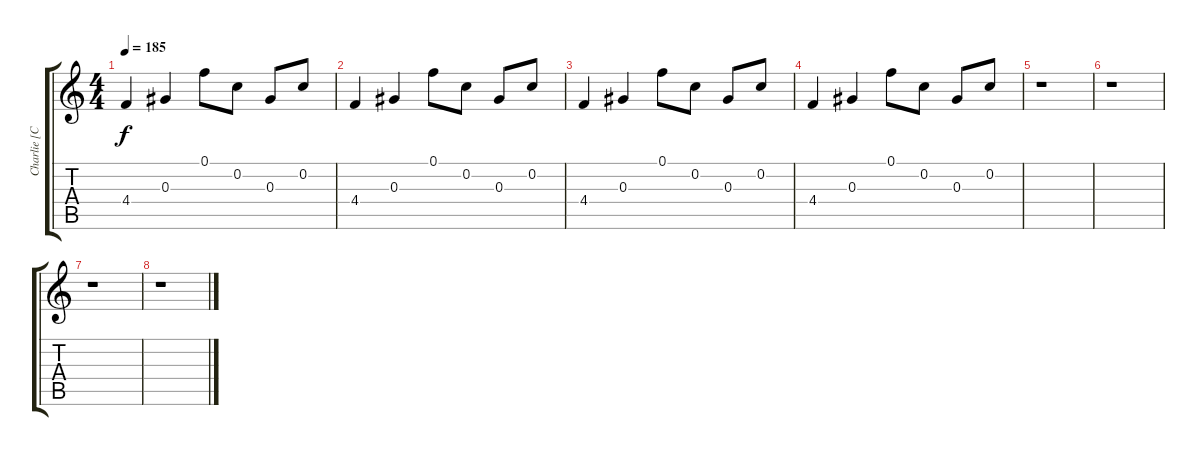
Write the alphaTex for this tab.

\track ("Charlie [Clean]" "Charlie [C") {instrument electricguitarjazz}
\staff {score tabs}
\tuning (F4 C4 Ab3 Db3 Ab2 Db2) {hide}
\ts (4 4)
\tempo 185
\clef g2
\ks c
4.4.4{dy f} 0.3.4 0.1.8 0.2.8 0.3.8 0.2.8 |
4.4.4 0.3.4 0.1.8 0.2.8 0.3.8 0.2.8 |
4.4.4 0.3.4 0.1.8 0.2.8 0.3.8 0.2.8 |
4.4.4 0.3.4 0.1.8 0.2.8 0.3.8 0.2.8 |
r.1 |
r.1 |
r.1 |
r.1
